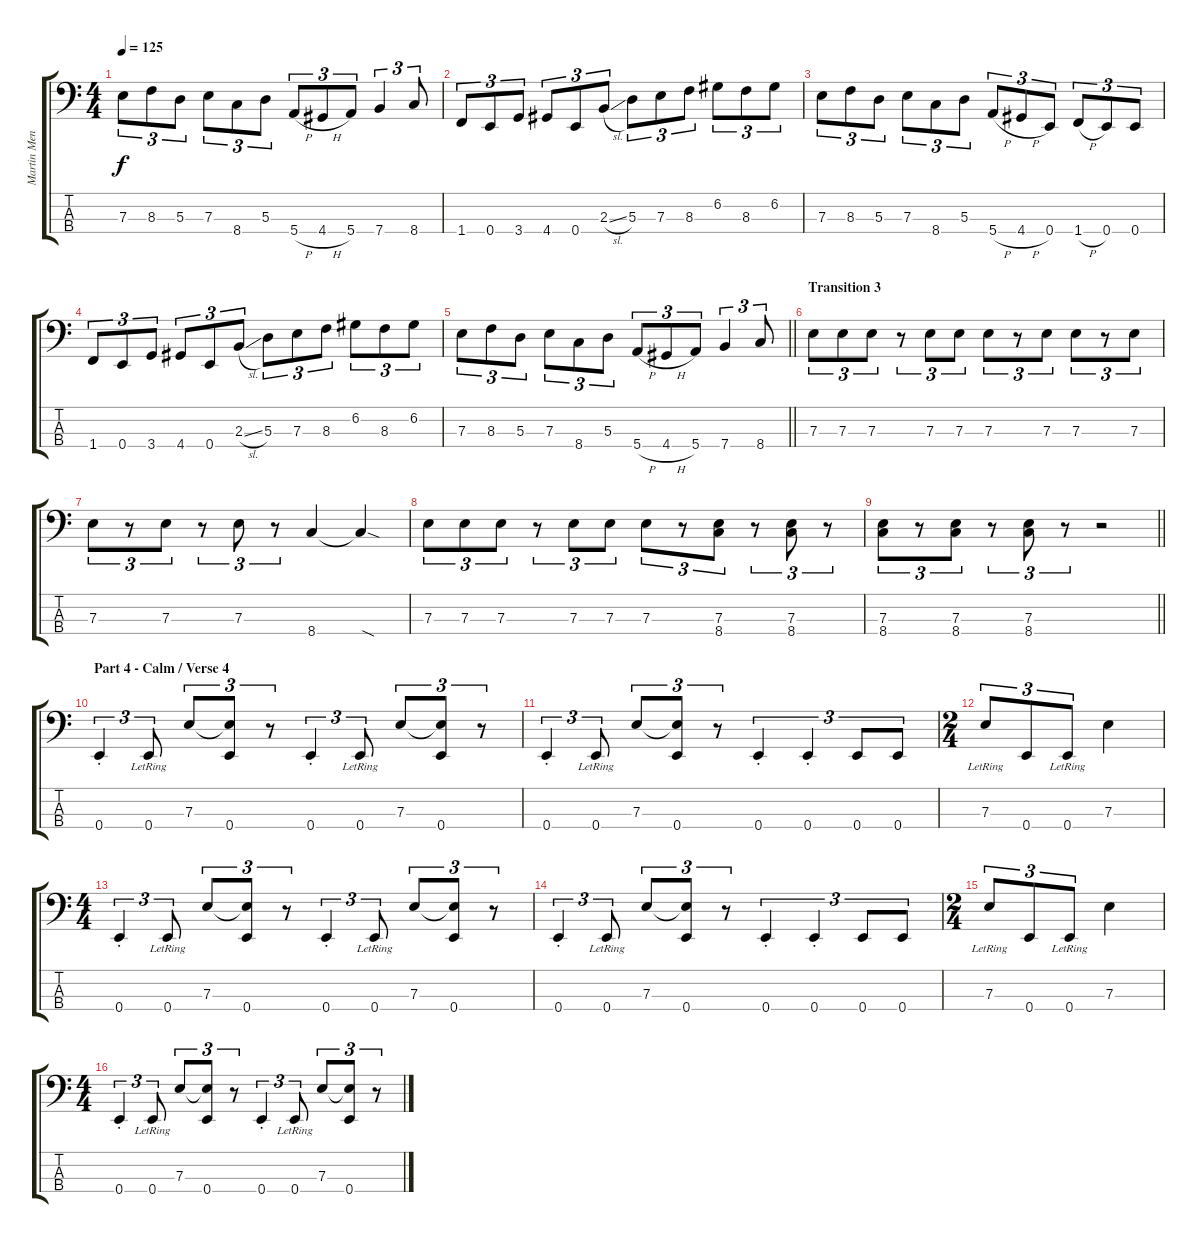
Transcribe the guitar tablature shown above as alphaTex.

\track ("Martin Mendez" "Martin Men") {instrument electricbasspick}
\staff {score tabs}
\tuning (G2 D2 A1 E1) {hide}
\ts (4 4)
\tempo 125
\clef f4
\ks c
7.3.8{tu (3 2) dy f} 8.3.8{tu (3 2)} 5.3.8{tu (3 2)} 7.3.8{tu (3 2)} 8.4.8{tu (3 2)} 5.3.8{tu (3 2)} 5.4{h}.8{tu (3 2)} 4.4{h}.8{tu (3 2)} 5.4.8{tu (3 2)} 7.4.4{tu (3 2)} 8.4.8{tu (3 2)} |
1.4.8{tu (3 2)} 0.4.8{tu (3 2)} 3.4.8{tu (3 2)} 4.4.8{tu (3 2)} 0.4.8{tu (3 2)} 2.3{sl}.8{tu (3 2)} 5.3.8{tu (3 2)} 7.3.8{tu (3 2)} 8.3.8{tu (3 2)} 6.2.8{tu (3 2)} 8.3.8{tu (3 2)} 6.2.8{tu (3 2)} |
7.3.8{tu (3 2)} 8.3.8{tu (3 2)} 5.3.8{tu (3 2)} 7.3.8{tu (3 2)} 8.4.8{tu (3 2)} 5.3.8{tu (3 2)} 5.4{h}.8{tu (3 2)} 4.4{h}.8{tu (3 2)} 0.4.8{tu (3 2)} 1.4{h}.8{tu (3 2)} 0.4.8{tu (3 2)} 0.4.8{tu (3 2)} |
1.4.8{tu (3 2)} 0.4.8{tu (3 2)} 3.4.8{tu (3 2)} 4.4.8{tu (3 2)} 0.4.8{tu (3 2)} 2.3{sl}.8{tu (3 2)} 5.3.8{tu (3 2)} 7.3.8{tu (3 2)} 8.3.8{tu (3 2)} 6.2.8{tu (3 2)} 8.3.8{tu (3 2)} 6.2.8{tu (3 2)} |
\barLineRight lightlight
7.3.8{tu (3 2)} 8.3.8{tu (3 2)} 5.3.8{tu (3 2)} 7.3.8{tu (3 2)} 8.4.8{tu (3 2)} 5.3.8{tu (3 2)} 5.4{h}.8{tu (3 2)} 4.4{h}.8{tu (3 2)} 5.4.8{tu (3 2)} 7.4.4{tu (3 2)} 8.4.8{tu (3 2)} |
\section ("" "Transition 3")
7.3.8{tu (3 2)} 7.3.8{tu (3 2)} 7.3.8{tu (3 2)} r.8{tu (3 2)} 7.3.8{tu (3 2)} 7.3.8{tu (3 2)} 7.3.8{tu (3 2)} r.8{tu (3 2)} 7.3.8{tu (3 2)} 7.3.8{tu (3 2)} r.8{tu (3 2)} 7.3.8{tu (3 2)} |
7.3.8{tu (3 2)} r.8{tu (3 2)} 7.3.8{tu (3 2)} r.8{tu (3 2)} 7.3.8{tu (3 2)} r.8{tu (3 2)} 8.4.4 8.4{sod t}.4 |
7.3.8{tu (3 2)} 7.3.8{tu (3 2)} 7.3.8{tu (3 2)} r.8{tu (3 2)} 7.3.8{tu (3 2)} 7.3.8{tu (3 2)} 7.3.8{tu (3 2)} r.8{tu (3 2)} (7.3 8.4).8{tu (3 2)} r.8{tu (3 2)} (7.3 8.4).8{tu (3 2)} r.8{tu (3 2)} |
\barLineRight lightlight
(7.3 8.4).8{tu (3 2)} r.8{tu (3 2)} (7.3 8.4).8{tu (3 2)} r.8{tu (3 2)} (7.3 8.4).8{tu (3 2)} r.8{tu (3 2)} r.2 |
\section ("" "Part 4 - Calm / Verse 4")
0.4{st}.4{tu (3 2)} 0.4{lr}.8{tu (3 2)} 7.3.8{tu (3 2)} (7.3{t} 0.4).8{tu (3 2)} r.8{tu (3 2)} 0.4{st}.4{tu (3 2)} 0.4{lr}.8{tu (3 2)} 7.3.8{tu (3 2)} (7.3{t} 0.4).8{tu (3 2)} r.8{tu (3 2)} |
0.4{st}.4{tu (3 2)} 0.4{lr}.8{tu (3 2)} 7.3.8{tu (3 2)} (7.3{t} 0.4).8{tu (3 2)} r.8{tu (3 2)} 0.4{st}.4{tu (3 2)} 0.4{st}.4{tu (3 2)} 0.4.8{tu (3 2)} 0.4.8{tu (3 2)} |
\ts (2 4)
7.3{lr}.8{tu (3 2)} 0.4.8{tu (3 2)} 0.4{lr}.8{tu (3 2)} 7.3.4 |
\ts (4 4)
0.4{st}.4{tu (3 2)} 0.4{lr}.8{tu (3 2)} 7.3.8{tu (3 2)} (7.3{t} 0.4).8{tu (3 2)} r.8{tu (3 2)} 0.4{st}.4{tu (3 2)} 0.4{lr}.8{tu (3 2)} 7.3.8{tu (3 2)} (7.3{t} 0.4).8{tu (3 2)} r.8{tu (3 2)} |
0.4{st}.4{tu (3 2)} 0.4{lr}.8{tu (3 2)} 7.3.8{tu (3 2)} (7.3{t} 0.4).8{tu (3 2)} r.8{tu (3 2)} 0.4{st}.4{tu (3 2)} 0.4{st}.4{tu (3 2)} 0.4.8{tu (3 2)} 0.4.8{tu (3 2)} |
\ts (2 4)
7.3{lr}.8{tu (3 2)} 0.4.8{tu (3 2)} 0.4{lr}.8{tu (3 2)} 7.3.4 |
\ts (4 4)
0.4{st}.4{tu (3 2)} 0.4{lr}.8{tu (3 2)} 7.3.8{tu (3 2)} (7.3{t} 0.4).8{tu (3 2)} r.8{tu (3 2)} 0.4{st}.4{tu (3 2)} 0.4{lr}.8{tu (3 2)} 7.3.8{tu (3 2)} (7.3{t} 0.4).8{tu (3 2)} r.8{tu (3 2)}
